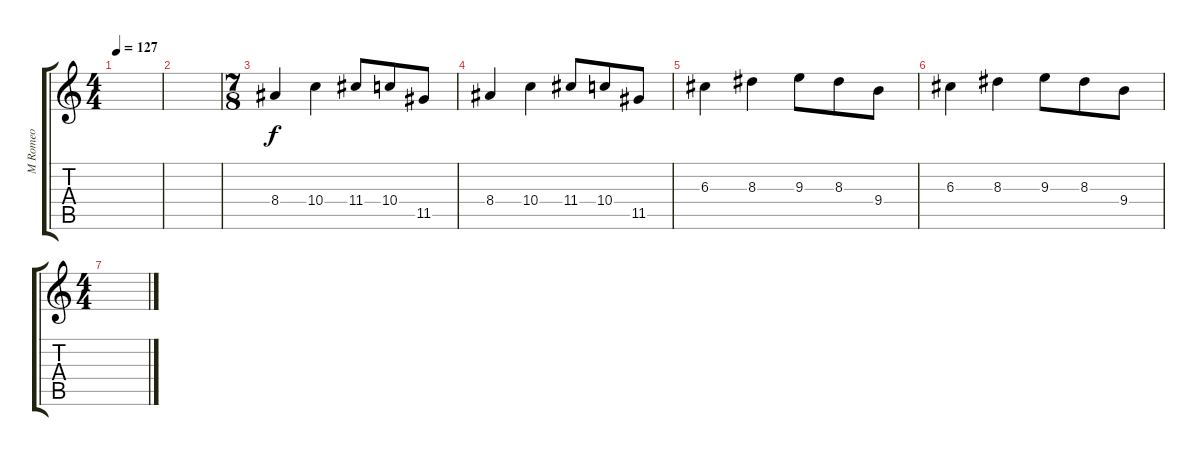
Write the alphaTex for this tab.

\track ("M Romeo" "M Romeo") {instrument electricguitarclean}
\staff {score tabs}
\tuning (E4 B3 G3 D3 A2 E2) {hide}
\ts (4 4)
\tempo 127
\clef g2
\ks c
|
|
\ts (7 8)
8.4.4{dy f} 10.4.4 11.4.8 10.4.8 11.5.8 |
8.4.4 10.4.4 11.4.8 10.4.8 11.5.8 |
6.3.4 8.3.4 9.3.8 8.3.8 9.4.8 |
6.3.4 8.3.4 9.3.8 8.3.8 9.4.8 |
\ts (4 4)
